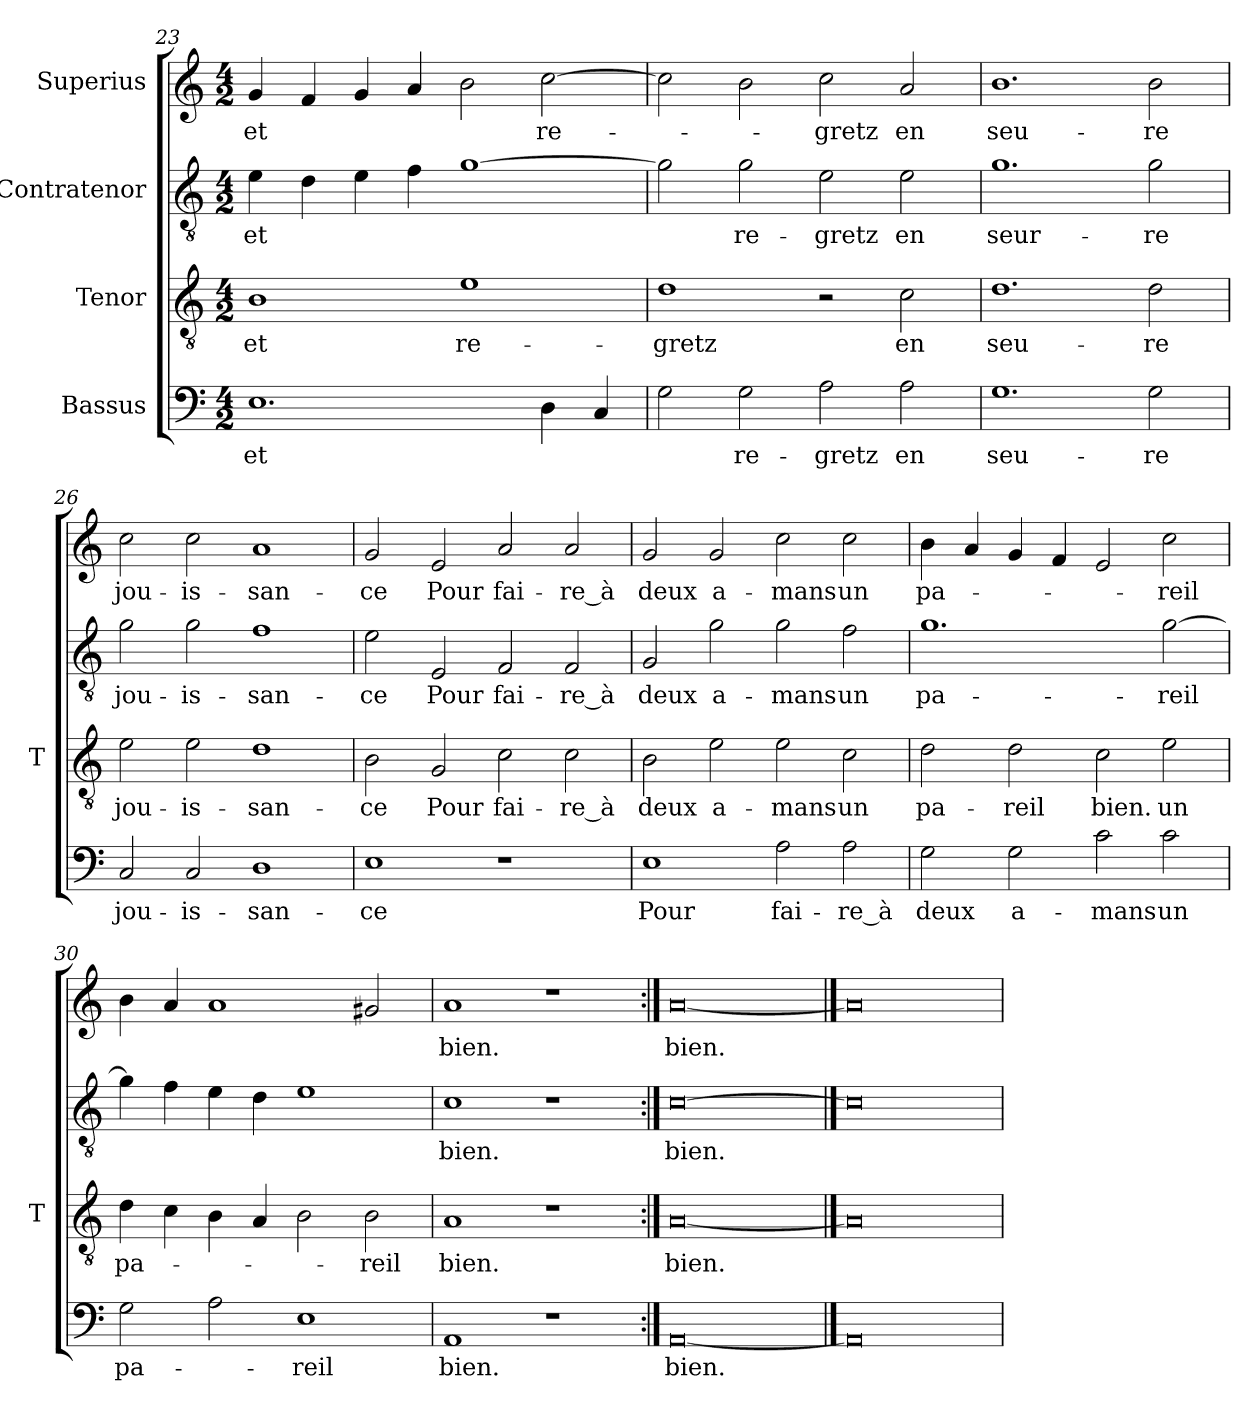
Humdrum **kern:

**kern	**text	**kern	**text	**kern	**text	**kern	**text
*part4	*part4	*part3	*part3	*part2	*part2	*part1	*part1
*staff4	*staff4	*staff3	*staff3	*staff2	*staff2	*staff1	*staff1
*I"Bassus	*	*I"Tenor	*	*I"Contratenor	*	*I"Superius	*
*	*	*I'T	*	*	*	*	*
*clefF4	*	*clefGv2	*	*clefGv2	*	*clefG2	*
*k[]	*	*k[]	*	*k[]	*	*k[]	*
*M4/2	*	*M4/2	*	*M4/2	*	*M4/2	*
=23	=23	=23	=23	=23	=23	=23	=23
1.E	-et	1B	-et	4e	-et	4g	-et
.	.	.	.	4d	.	4f	.
.	.	.	.	4e	.	4g	.
.	.	.	.	4f	.	4a	.
.	.	1e	re-	[1g	.	2b	.
4D	.	.	.	.	.	[2cc	re-
4C	.	.	.	.	.	.	.
=24	=24	=24	=24	=24	=24	=24	=24
2G	.	1d	-gretz	2g]	.	2cc]	.
2G	re-	.	.	2g	re-	2b	.
2A	-gretz	2r	.	2e	-gretz	2cc	-gretz
2A	-en	2c	-en	2e	-en	2a	-en
=25	=25	=25	=25	=25	=25	=25	=25
1.G	seu-	1.d	seu-	1.g	seur-	1.b	seu-
2G	-re	2d	-re	2g	-re	2b	-re
=26	=26	=26	=26	=26	=26	=26	=26
2C	jou-	2e	jou-	2g	jou-	2cc	jou-
2C	is-	2e	is-	2g	is-	2cc	is-
1D	san-	1d	san-	1f	san-	1a	san-
=27	=27	=27	=27	=27	=27	=27	=27
1E	-ce	2B	-ce	2e	-ce	2g	-ce
.	.	2G	-Pour	2E	-Pour	2e	-Pour
1r	.	2c	fai-	2F	fai-	2a	fai-
.	.	2c	-re_à	2F	-re_à	2a	-re_à
=28	=28	=28	=28	=28	=28	=28	=28
1E	-Pour	2B	-deux	2G	-deux	2g	-deux
.	.	2e	a-	2g	a-	2g	a-
2A	fai-	2e	-mans	2g	-mans	2cc	-mans
2A	-re_à	2c	-un	2f	-un	2cc	-un
=29	=29	=29	=29	=29	=29	=29	=29
2G	-deux	2d	pa-	1.g	pa-	4b	pa-
.	.	.	.	.	.	4a	.
2G	a-	2d	-reil	.	.	4g	.
.	.	.	.	.	.	4f	.
2c	-mans	2c	-bien.	.	.	2e	.
2c	-un	2e	-un	[2g	-reil	2cc	-reil
=30	=30	=30	=30	=30	=30	=30	=30
2G	pa-	4d	pa-	4g]	.	4b	.
.	.	4c	.	4f	.	4a	.
2A	.	4B	.	4e	.	1a	.
.	.	4A	.	4d	.	.	.
1E	-reil	2B	.	1e	.	.	.
.	.	2B	-reil	.	.	2g#X	.
=31	=31	=31	=31	=31	=31	=31	=31
1AA	-bien.	1A	-bien.	1c	-bien.	1a	-bien.
1r	.	1r	.	1r	.	1r	.
=32:|!	=32:|!	=32:|!	=32:|!	=32:|!	=32:|!	=32:|!	=32:|!
[0AA	-bien.	[0A	-bien.	[0c	-bien.	[0a	-bien.
==33	==33	==33	==33	==33	==33	==33	==33
0AA]	.	0A]	.	0c]	.	0a]	.
=	=	=	=	=	=	=	=
*-	*-	*-	*-	*-	*-	*-	*-
